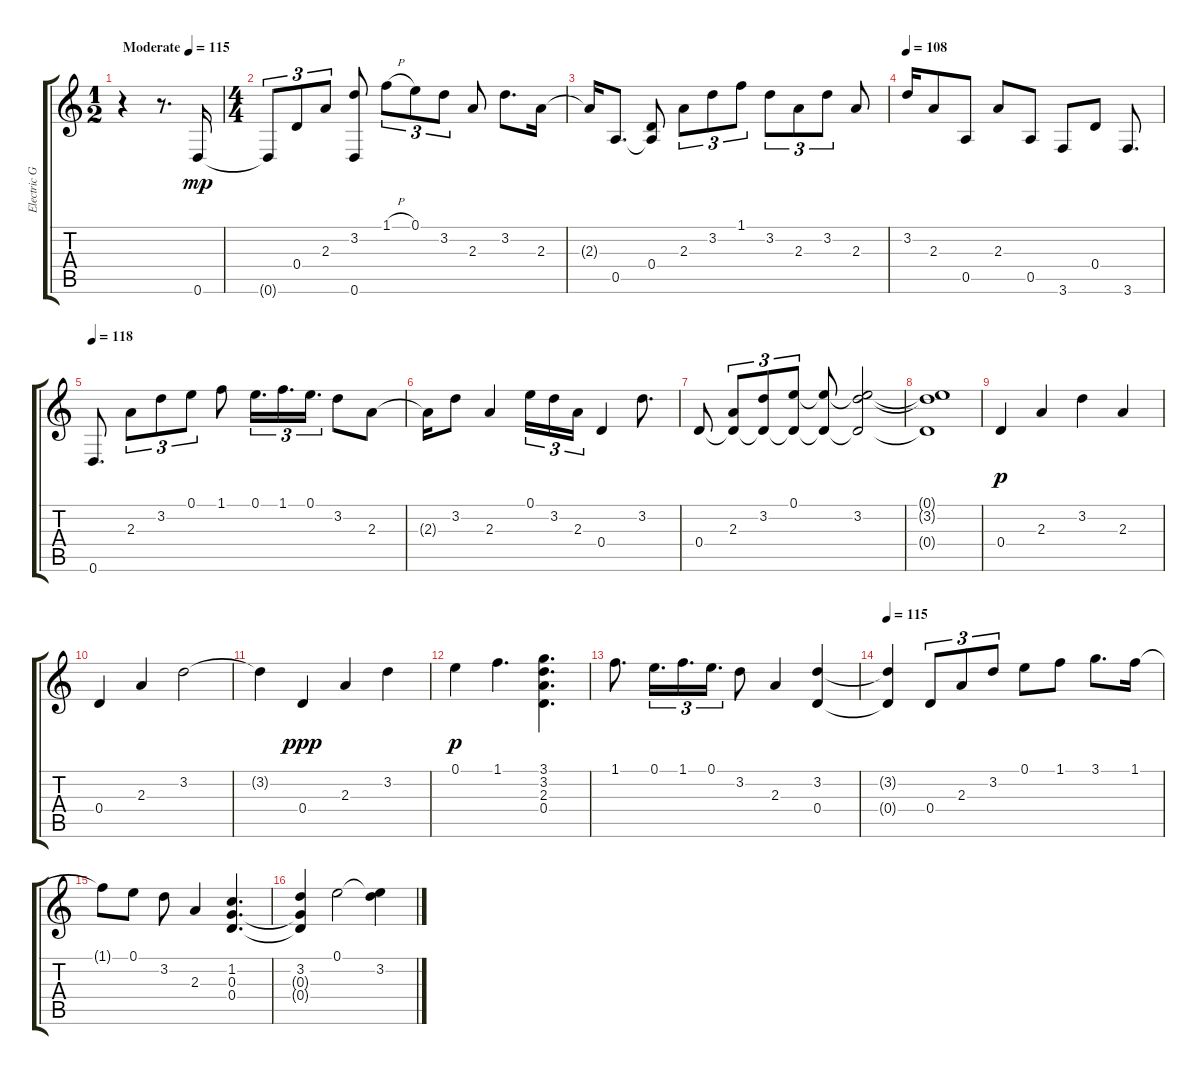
\track ("Electric Guitar" "Electric G") {instrument electricguitarclean}
\staff {score tabs}
\tuning (E4 B3 G3 D3 A2 D2) {hide}
\ts (1 2)
\tempo (115 "Moderate")
\clef g2
\ks c
r.4{dy mp instrument electricguitarclean} r.8{d} 0.6.16 |
\ts (4 4)
0.6{t}.8{tu (3 2)} 0.4.8{tu (3 2)} 2.3.8{tu (3 2)} (3.2 0.6).8 1.1{h}.8{tu (3 2)} 0.1.8{tu (3 2)} 3.2.8{tu (3 2)} 2.3.8 3.2.8{d} 2.3.16 |
2.3{t}.16 0.5.8{d} (0.4 0.5{t}).8 2.3.8{tu (3 2)} 3.2.8{tu (3 2)} 1.1.8{tu (3 2)} 3.2.8{tu (3 2)} 2.3.8{tu (3 2)} 3.2.8{tu (3 2)} 2.3.8 |
\tempo 108
3.2.16 2.3.8 0.5.8 2.3.8 0.5.8 3.6.8 0.4.8 3.6.8{d} |
\tempo 118
0.6.8{d} 2.3.8{tu (3 2)} 3.2.8{tu (3 2)} 0.1.8{tu (3 2)} 1.1.8 0.1.16{d tu (3 2)} 1.1.16{d tu (3 2)} 0.1.16{d tu (3 2)} 3.2.8 2.3.8 |
2.3{t}.16 3.2.8 2.3.4 0.1.16{tu (3 2)} 3.2.16{tu (3 2)} 2.3.16{tu (3 2)} 0.4.4 3.2.8{d} |
0.4.8 (2.3 0.4{t}).8{tu (3 2)} (3.2 0.4{t}).8{tu (3 2)} (0.1 0.4{t}).8{tu (3 2)} (0.1{t} 0.4{t}).8 (0.1{t} 3.2 0.4{t}).2 |
(0.1{t} 3.2{t} 0.4{t}).1 |
0.4.4{dy p} 2.3.4 3.2.4 2.3.4 |
0.4.4 2.3.4 3.2.2 |
3.2{t}.4 0.4.4{dy ppp} 2.3.4 3.2.4 |
0.1.4{dy p} 1.1.4{d} (3.1 3.2 2.3 0.4).4{d} |
1.1.8{d} 0.1.16{d tu (3 2)} 1.1.16{d tu (3 2)} 0.1.16{d tu (3 2)} 3.2.8 2.3.4 (3.2 0.4).4 |
\tempo 115
(3.2{t} 0.4{t}).4 0.4.8{tu (3 2)} 2.3.8{tu (3 2)} 3.2.8{tu (3 2)} 0.1.8 1.1.8 3.1.8{d} 1.1.16 |
1.1{t}.8 0.1.8 3.2.8 2.3.4 (1.2 0.3 0.4).4{d} |
(3.2 0.3{t} 0.4{t}).4 0.1.2 (0.1{t} 3.2).4
